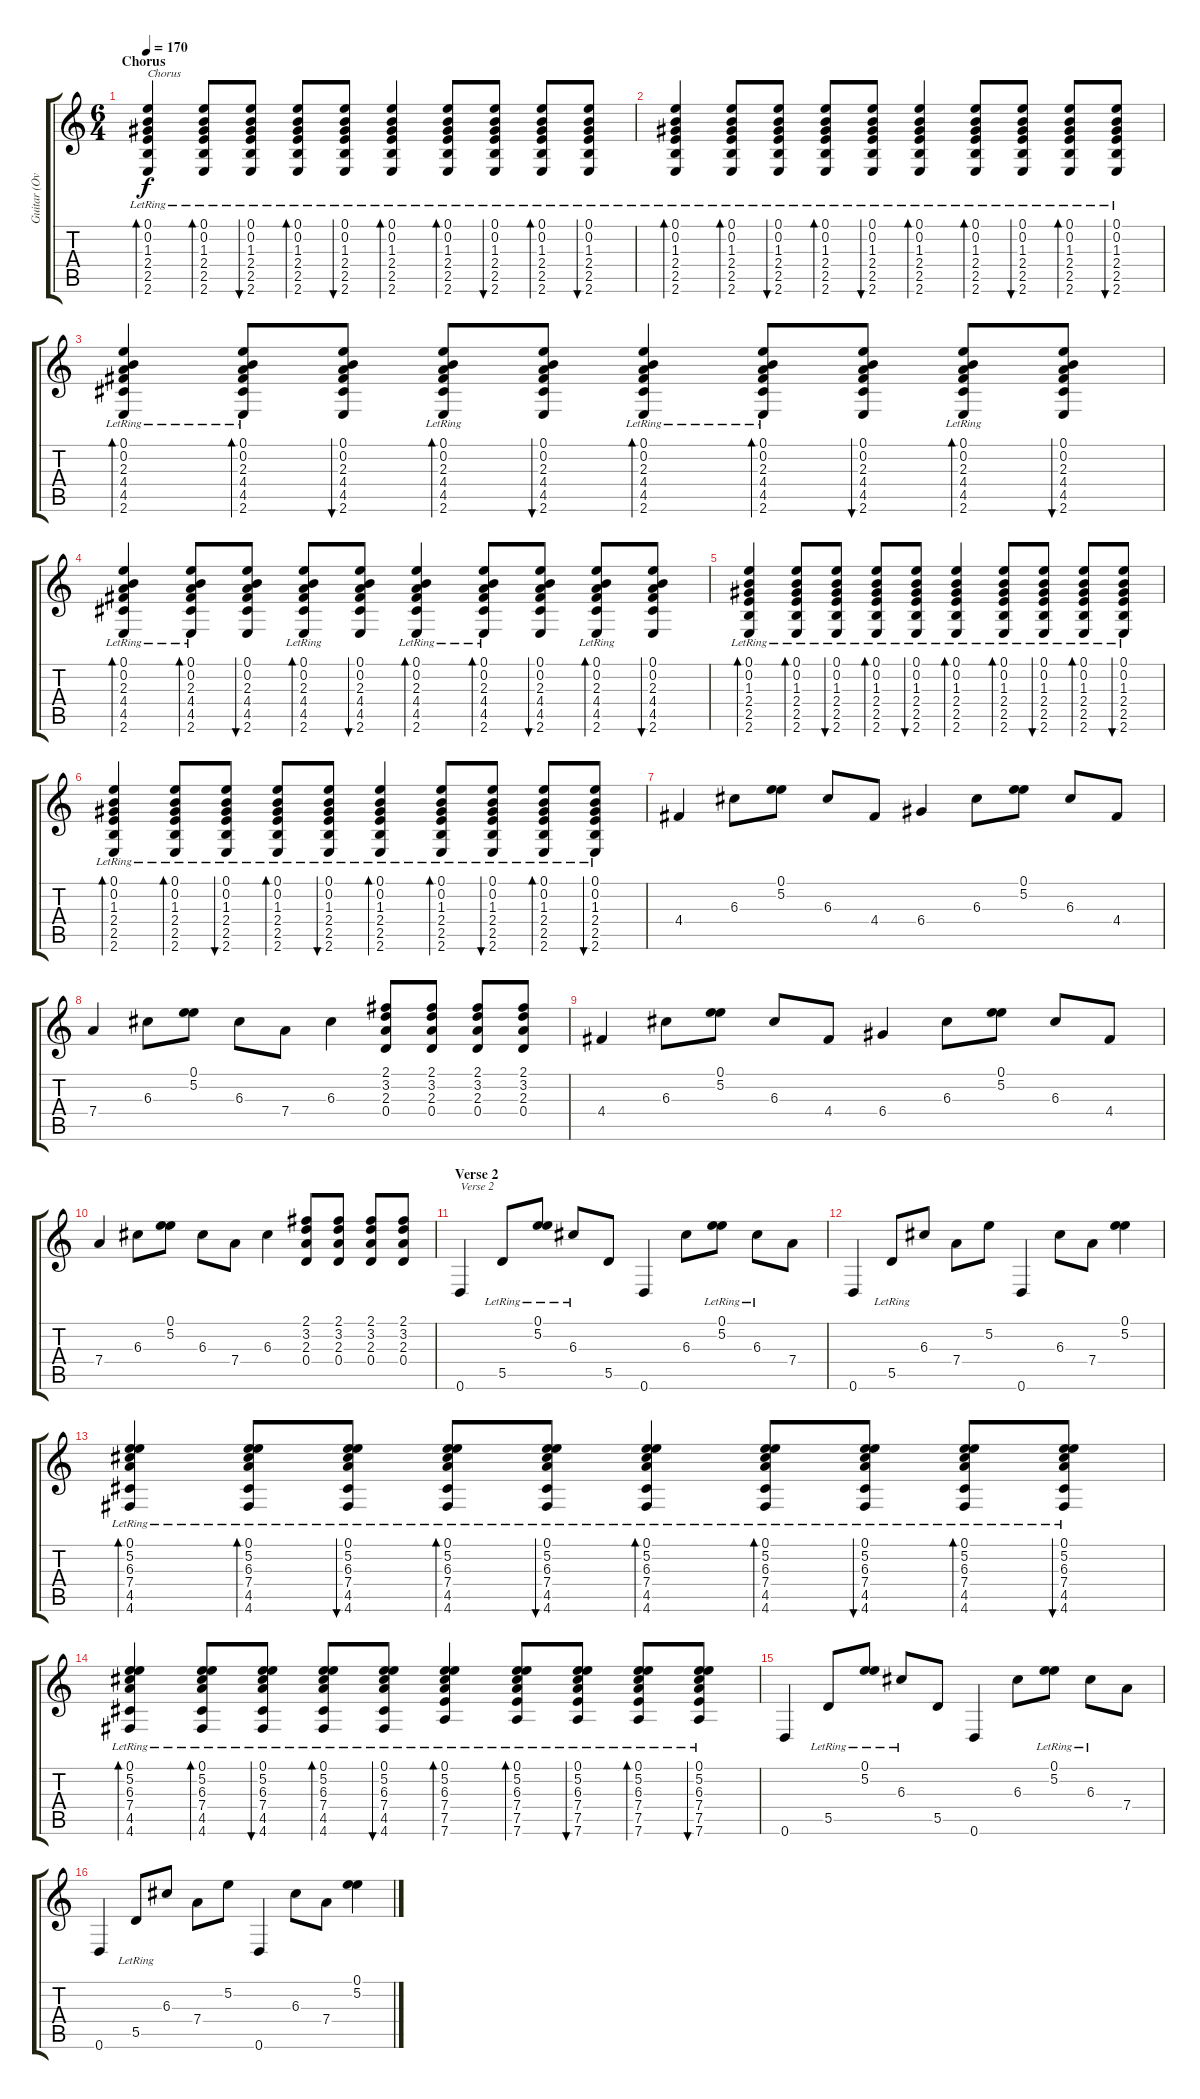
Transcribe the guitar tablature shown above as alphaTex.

\track ("Guitar (Overdub)" "Guitar (Ov") {instrument electricguitarjazz}
\staff {score tabs}
\tuning (E4 B3 G3 D3 A2 D2) {hide}
\ts (6 4)
\section ("" "Chorus")
\tempo 170
\clef g2
\ks c
(0.1 0.2 1.3{lr} 2.4{lr} 2.5 2.6).4{bd 60 txt "Chorus" dy f} (0.1 0.2 1.3{lr} 2.4{lr} 2.5 2.6).8{bd 30} (0.1 0.2 1.3{lr} 2.4 2.5 2.6).8{bu 30} (0.1 0.2 1.3{lr} 2.4{lr} 2.5 2.6).8{bd 30} (0.1 0.2 1.3{lr} 2.4 2.5 2.6).8{bu 30} (0.1 0.2 1.3{lr} 2.4 2.5 2.6).4{bd 60} (0.1 0.2 1.3{lr} 2.4{lr} 2.5 2.6).8{bd 30} (0.1 0.2 1.3{lr} 2.4 2.5 2.6).8{bu 30} (0.1 0.2 1.3{lr} 2.4{lr} 2.5 2.6).8{bd 30} (0.1 0.2 1.3{lr} 2.4 2.5 2.6).8{bu 30} |
(0.1 0.2 1.3{lr} 2.4{lr} 2.5 2.6).4{bd 60} (0.1 0.2 1.3{lr} 2.4{lr} 2.5 2.6).8{bd 30} (0.1 0.2 1.3{lr} 2.4 2.5 2.6).8{bu 30} (0.1 0.2 1.3{lr} 2.4{lr} 2.5 2.6).8{bd 30} (0.1 0.2 1.3{lr} 2.4 2.5 2.6).8{bu 30} (0.1 0.2 1.3{lr} 2.4 2.5 2.6).4{bd 60} (0.1 0.2 1.3{lr} 2.4{lr} 2.5 2.6).8{bd 30} (0.1 0.2 1.3{lr} 2.4 2.5 2.6).8{bu 30} (0.1 0.2 1.3{lr} 2.4{lr} 2.5 2.6).8{bd 30} (0.1 0.2 1.3{lr} 2.4 2.5 2.6).8{bu 30} |
(0.1 0.2 2.3 4.4 4.5{lr} 2.6{lr}).4{bd 60} (0.1 0.2 2.3 4.4 4.5{lr} 2.6{lr}).8{bd 30} (0.1 0.2 2.3 4.4 4.5 2.6).8{bu 30} (0.1 0.2 2.3 4.4{lr} 4.5 2.6).8{bd 30} (0.1 0.2 2.3 4.4 4.5 2.6).8{bu 30} (0.1 0.2 2.3 4.4 4.5 2.6{lr}).4{bd 60} (0.1 0.2 2.3 4.4 4.5{lr} 2.6{lr}).8{bd 30} (0.1 0.2 2.3 4.4 4.5 2.6).8{bu 30} (0.1 0.2 2.3 4.4{lr} 4.5 2.6).8{bd 30} (0.1 0.2 2.3 4.4 4.5 2.6).8{bu 30} |
(0.1 0.2 2.3 4.4 4.5{lr} 2.6{lr}).4{bd 60} (0.1 0.2 2.3 4.4 4.5{lr} 2.6{lr}).8{bd 30} (0.1 0.2 2.3 4.4 4.5 2.6).8{bu 30} (0.1 0.2 2.3 4.4{lr} 4.5 2.6).8{bd 30} (0.1 0.2 2.3 4.4 4.5 2.6).8{bu 30} (0.1 0.2 2.3 4.4 4.5 2.6{lr}).4{bd 60} (0.1 0.2 2.3 4.4 4.5{lr} 2.6{lr}).8{bd 30} (0.1 0.2 2.3 4.4 4.5 2.6).8{bu 30} (0.1 0.2 2.3 4.4{lr} 4.5 2.6).8{bd 30} (0.1 0.2 2.3 4.4 4.5 2.6).8{bu 30} |
(0.1 0.2 1.3{lr} 2.4{lr} 2.5 2.6).4{bd 60} (0.1 0.2 1.3{lr} 2.4{lr} 2.5 2.6).8{bd 30} (0.1 0.2 1.3{lr} 2.4 2.5 2.6).8{bu 30} (0.1 0.2 1.3{lr} 2.4{lr} 2.5 2.6).8{bd 30} (0.1 0.2 1.3{lr} 2.4 2.5 2.6).8{bu 30} (0.1 0.2 1.3{lr} 2.4 2.5 2.6).4{bd 60} (0.1 0.2 1.3{lr} 2.4{lr} 2.5 2.6).8{bd 30} (0.1 0.2 1.3{lr} 2.4 2.5 2.6).8{bu 30} (0.1 0.2 1.3{lr} 2.4{lr} 2.5 2.6).8{bd 30} (0.1 0.2 1.3{lr} 2.4 2.5 2.6).8{bu 30} |
(0.1 0.2 1.3{lr} 2.4{lr} 2.5 2.6).4{bd 60} (0.1 0.2 1.3{lr} 2.4{lr} 2.5 2.6).8{bd 30} (0.1 0.2 1.3{lr} 2.4 2.5 2.6).8{bu 30} (0.1 0.2 1.3{lr} 2.4{lr} 2.5 2.6).8{bd 30} (0.1 0.2 1.3{lr} 2.4 2.5 2.6).8{bu 30} (0.1 0.2 1.3{lr} 2.4 2.5 2.6).4{bd 60} (0.1 0.2 1.3{lr} 2.4{lr} 2.5 2.6).8{bd 30} (0.1 0.2 1.3{lr} 2.4 2.5 2.6).8{bu 30} (0.1 0.2 1.3{lr} 2.4{lr} 2.5 2.6).8{bd 30} (0.1 0.2 1.3{lr} 2.4 2.5 2.6).8{bu 30} |
4.4.4 6.3.8 (0.1 5.2).8 6.3.8 4.4.8 6.4.4 6.3.8 (0.1 5.2).8 6.3.8 4.4.8 |
7.4.4 6.3.8 (0.1 5.2).8 6.3.8 7.4.8 6.3.4 (2.1 3.2 2.3 0.4).8 (2.1 3.2 2.3 0.4).8 (2.1 3.2 2.3 0.4).8 (2.1 3.2 2.3 0.4).8 |
4.4.4 6.3.8 (0.1 5.2).8 6.3.8 4.4.8 6.4.4 6.3.8 (0.1 5.2).8 6.3.8 4.4.8 |
7.4.4 6.3.8 (0.1 5.2).8 6.3.8 7.4.8 6.3.4 (2.1 3.2 2.3 0.4).8 (2.1 3.2 2.3 0.4).8 (2.1 3.2 2.3 0.4).8 (2.1 3.2 2.3 0.4).8 |
\section ("" "Verse 2")
0.6.4{txt "Verse 2"} 5.5{lr}.8 (0.1 5.2{lr}).8 6.3{lr}.8 5.5.8 0.6.4 6.3.8 (0.1 5.2{lr}).8 6.3{lr}.8 7.4.8 |
0.6.4 5.5{lr}.8 6.3.8 7.4.8 5.2.8 0.6.4 6.3.8 7.4.8 (0.1 5.2).4 |
(0.1 5.2 6.3{lr} 7.4{lr} 4.5 4.6).4{bd 60} (0.1 5.2 6.3{lr} 7.4{lr} 4.5 4.6).8{bd 30} (0.1 5.2 6.3{lr} 7.4 4.5 4.6).8{bu 30} (0.1 5.2 6.3{lr} 7.4{lr} 4.5 4.6).8{bd 30} (0.1 5.2 6.3{lr} 7.4 4.5 4.6).8{bu 30} (0.1 5.2 6.3{lr} 7.4 4.5 4.6).4{bd 60} (0.1 5.2 6.3{lr} 7.4{lr} 4.5 4.6).8{bd 30} (0.1 5.2 6.3{lr} 7.4 4.5 4.6).8{bu 30} (0.1 5.2 6.3{lr} 7.4{lr} 4.5 4.6).8{bd 30} (0.1 5.2 6.3{lr} 7.4 4.5 4.6).8{bu 30} |
(0.1 5.2 6.3{lr} 7.4{lr} 4.5 4.6).4{bd 60} (0.1 5.2 6.3{lr} 7.4{lr} 4.5 4.6).8{bd 30} (0.1 5.2 6.3{lr} 7.4 4.5 4.6).8{bu 30} (0.1 5.2 6.3{lr} 7.4{lr} 4.5 4.6).8{bd 30} (0.1 5.2 6.3{lr} 7.4 4.5 4.6).8{bu 30} (0.1 5.2 6.3{lr} 7.4 7.5 7.6).4{bd 60} (0.1 5.2 6.3{lr} 7.4{lr} 7.5 7.6).8{bd 30} (0.1 5.2 6.3{lr} 7.4 7.5 7.6).8{bu 30} (0.1 5.2 6.3{lr} 7.4{lr} 7.5 7.6).8{bd 30} (0.1 5.2 6.3{lr} 7.4 7.5 7.6).8{bu 30} |
0.6.4 5.5{lr}.8 (0.1 5.2{lr}).8 6.3{lr}.8 5.5.8 0.6.4 6.3.8 (0.1 5.2{lr}).8 6.3{lr}.8 7.4.8 |
0.6.4 5.5{lr}.8 6.3.8 7.4.8 5.2.8 0.6.4 6.3.8 7.4.8 (0.1 5.2).4
